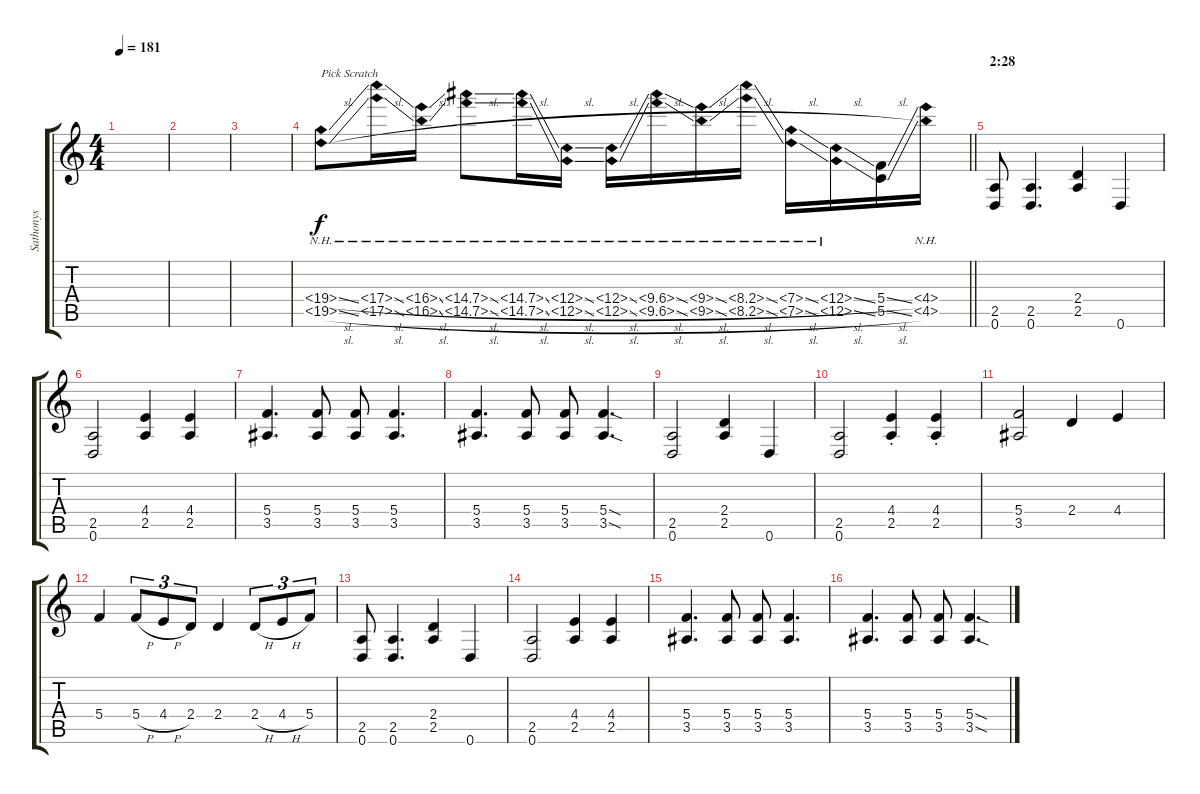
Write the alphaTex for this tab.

\track ("Sathonys" "Sathonys") {instrument distortionguitar}
\staff {score tabs}
\tuning (D4 A3 F3 C3 G2 D2) {hide}
\ts (4 4)
\tempo 181
\clef g2
\ks c
|
|
|
\barLineRight lightlight
(19.4{nh sl} 19.5{nh sl}).8{txt "Pick Scratch"} (17.4{nh sl} 17.5{nh sl}).16 (16.4{nh sl} 16.5{nh sl}).16 (15.4{nh sl} 15.5{nh sl}).8 (14.4{nh sl} 14.5{nh sl}).16 (13.4{nh sl} 13.5{nh sl}).16 (12.4{nh sl} 12.5{nh sl}).16 (10.4{nh sl} 10.5{nh sl}).16 (9.4{nh sl} 9.5{nh sl}).16 (8.4{nh sl} 8.5{nh sl}).16 (7.4{nh sl} 7.5{nh sl}).16 (6.4{nh sl} 6.5{nh sl}).16 (5.4{sl} 5.5{sl}).16 (4.4{nh} 4.5{nh}).16 |
\section ("" "2:28")
(2.5 0.6).8 (2.5 0.6).4{d} (2.4 2.5).4 0.6.4 |
(2.5 0.6).2 (4.4 2.5).4 (4.4 2.5).4 |
(5.4 3.5).4{d} (5.4 3.5).8 (5.4 3.5).8 (5.4 3.5).4{d} |
(5.4 3.5).4{d} (5.4 3.5).8 (5.4 3.5).8 (5.4{sod} 3.5{sod}).4{d} |
(2.5 0.6).2 (2.4 2.5).4 0.6.4 |
(2.5 0.6).2 (4.4{st} 2.5{st}).4 (4.4{st} 2.5{st}).4 |
(5.4 3.5).2 2.4.4 4.4.4 |
5.4.4 5.4{h}.8{tu (3 2)} 4.4{h}.8{tu (3 2)} 2.4.8{tu (3 2)} 2.4.4 2.4{h}.8{tu (3 2)} 4.4{h}.8{tu (3 2)} 5.4.8{tu (3 2)} |
(2.5 0.6).8 (2.5 0.6).4{d} (2.4 2.5).4 0.6.4 |
(2.5 0.6).2 (4.4 2.5).4 (4.4 2.5).4 |
(5.4 3.5).4{d} (5.4 3.5).8 (5.4 3.5).8 (5.4 3.5).4{d} |
(5.4 3.5).4{d} (5.4 3.5).8 (5.4 3.5).8 (5.4{sod} 3.5{sod}).4{d}
